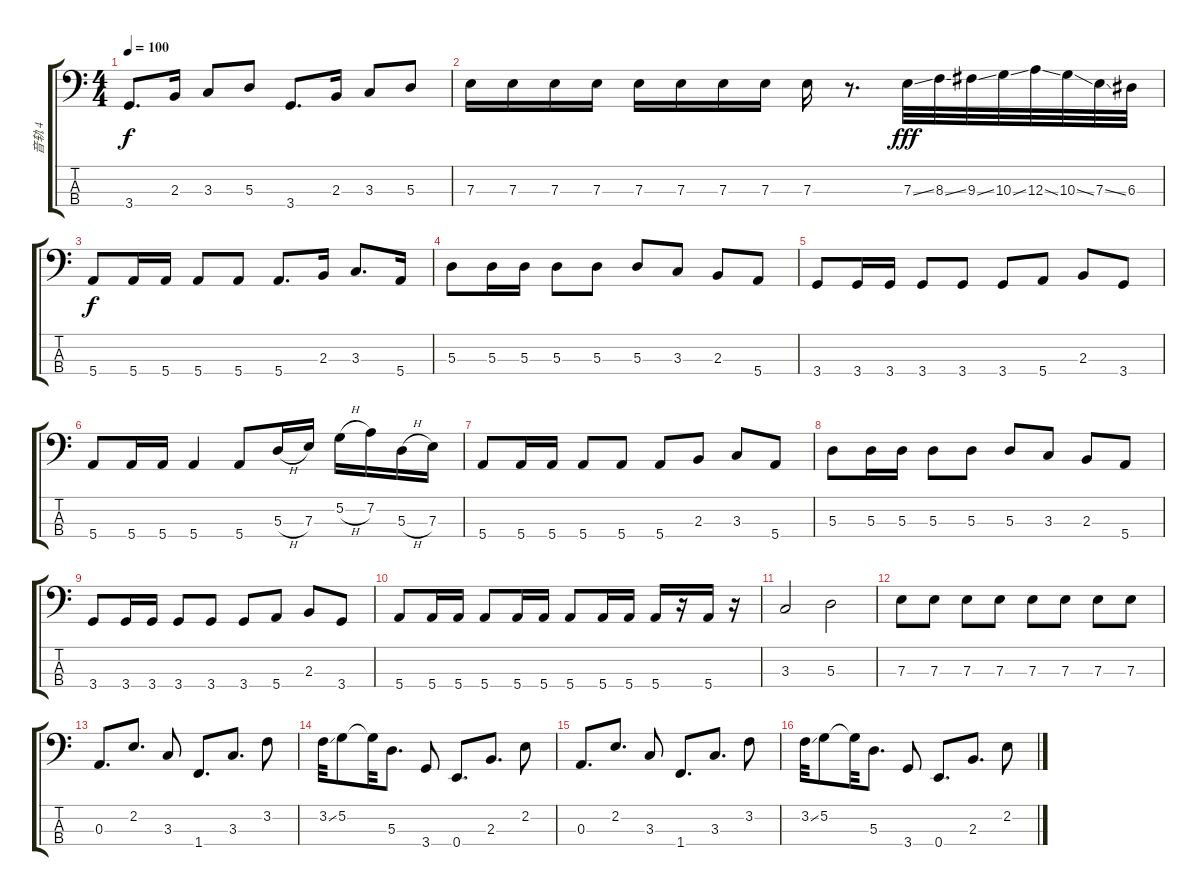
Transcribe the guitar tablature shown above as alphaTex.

\track ("音轨 4" "音轨 4") {instrument electricbassfinger}
\staff {score tabs}
\tuning (G2 D2 A1 E1) {hide}
\ts (4 4)
\tempo 100
\clef f4
\ks c
3.4.8{d dy f} 2.3.16 3.3.8 5.3.8 3.4.8{d} 2.3.16 3.3.8 5.3.8 |
7.3.16 7.3.16 7.3.16 7.3.16 7.3.16 7.3.16 7.3.16 7.3.16 7.3.16 r.8{d} 7.3{ss}.32{dy fff} 8.3{ss}.32 9.3{ss}.32 10.3{ss}.32 12.3{ss}.32 10.3{ss}.32 7.3{ss}.32 6.3.32 |
5.4.8{dy f} 5.4.16 5.4.16 5.4.8 5.4.8 5.4.8{d} 2.3.16 3.3.8{d} 5.4.16 |
5.3.8 5.3.16 5.3.16 5.3.8 5.3.8 5.3.8 3.3.8 2.3.8 5.4.8 |
3.4.8 3.4.16 3.4.16 3.4.8 3.4.8 3.4.8 5.4.8 2.3.8 3.4.8 |
5.4.8 5.4.16 5.4.16 5.4.4 5.4.8 5.3{h}.16 7.3.16 5.2{h}.16 7.2.16 5.3{h}.16 7.3.16 |
5.4.8 5.4.16 5.4.16 5.4.8 5.4.8 5.4.8 2.3.8 3.3.8 5.4.8 |
5.3.8 5.3.16 5.3.16 5.3.8 5.3.8 5.3.8 3.3.8 2.3.8 5.4.8 |
3.4.8 3.4.16 3.4.16 3.4.8 3.4.8 3.4.8 5.4.8 2.3.8 3.4.8 |
5.4.8 5.4.16 5.4.16 5.4.8 5.4.16 5.4.16 5.4.8 5.4.16 5.4.16 5.4.16 r.16 5.4.16 r.16 |
3.3.2 5.3.2 |
7.3.8 7.3.8 7.3.8 7.3.8 7.3.8 7.3.8 7.3.8 7.3.8 |
0.3.8{d} 2.2.8{d} 3.3.8 1.4.8{d} 3.3.8{d} 3.2.8 |
3.2{ss}.32 5.2.8 5.2{t}.32 5.3.8{d} 3.4.8 0.4.8{d} 2.3.8{d} 2.2.8 |
0.3.8{d} 2.2.8{d} 3.3.8 1.4.8{d} 3.3.8{d} 3.2.8 |
3.2{ss}.32 5.2.8 5.2{t}.32 5.3.8{d} 3.4.8 0.4.8{d} 2.3.8{d} 2.2.8
